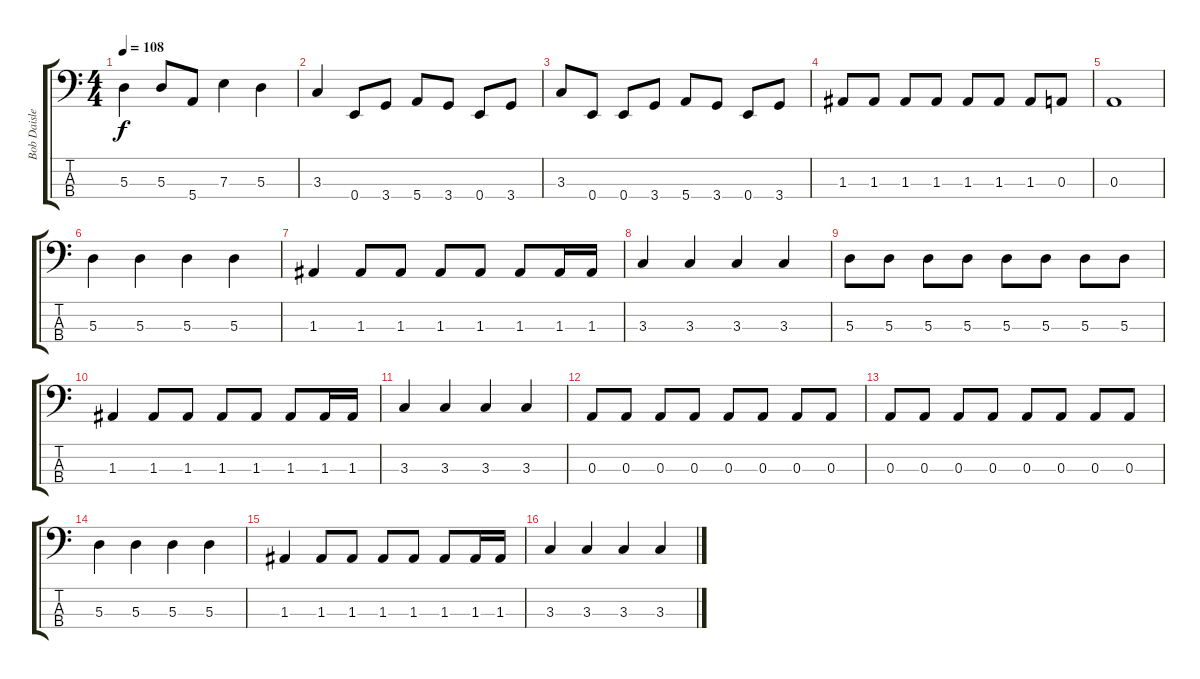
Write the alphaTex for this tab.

\track ("Bob Daisley" "Bob Daisle") {instrument electricbassfinger}
\staff {score tabs}
\tuning (G2 D2 A1 E1) {hide}
\ts (4 4)
\tempo 108
\clef f4
\ks c
5.3.4{dy f} 5.3.8 5.4.8 7.3.4 5.3.4 |
3.3.4 0.4.8 3.4.8 5.4.8 3.4.8 0.4.8 3.4.8 |
3.3.8 0.4.8 0.4.8 3.4.8 5.4.8 3.4.8 0.4.8 3.4.8 |
1.3.8 1.3.8 1.3.8 1.3.8 1.3.8 1.3.8 1.3.8 0.3.8 |
0.3.1 |
5.3.4 5.3.4 5.3.4 5.3.4 |
1.3.4 1.3.8 1.3.8 1.3.8 1.3.8 1.3.8 1.3.16 1.3.16 |
3.3.4 3.3.4 3.3.4 3.3.4 |
5.3.8 5.3.8 5.3.8 5.3.8 5.3.8 5.3.8 5.3.8 5.3.8 |
1.3.4 1.3.8 1.3.8 1.3.8 1.3.8 1.3.8 1.3.16 1.3.16 |
3.3.4 3.3.4 3.3.4 3.3.4 |
0.3.8 0.3.8 0.3.8 0.3.8 0.3.8 0.3.8 0.3.8 0.3.8 |
0.3.8 0.3.8 0.3.8 0.3.8 0.3.8 0.3.8 0.3.8 0.3.8 |
5.3.4 5.3.4 5.3.4 5.3.4 |
1.3.4 1.3.8 1.3.8 1.3.8 1.3.8 1.3.8 1.3.16 1.3.16 |
3.3.4 3.3.4 3.3.4 3.3.4
